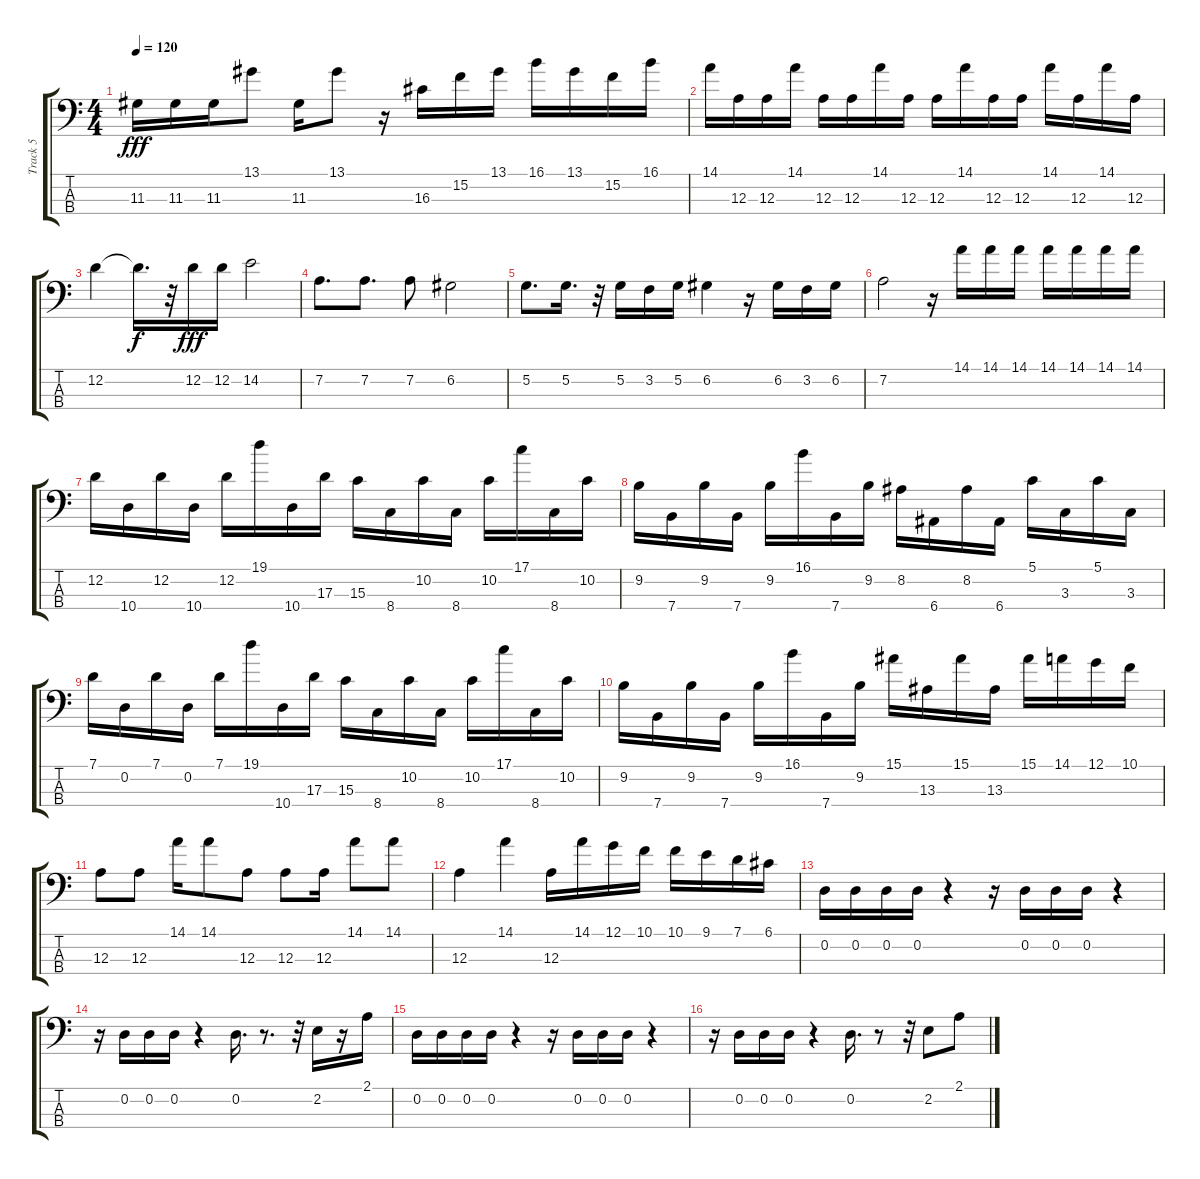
\track ("Track 5" "Track 5") {instrument acousticbass}
\staff {score tabs}
\tuning (G2 D2 A1 E1) {hide}
\ts (4 4)
\tempo 120
\clef f4
\ks c
11.3.16{dy fff} 11.3.16 11.3.16 13.1.8 11.3.16 13.1.8 r.16 16.3.16 15.2.16 13.1.16 16.1.16 13.1.16 15.2.16 16.1.16 |
14.1.16 12.3.16 12.3.16 14.1.16 12.3.16 12.3.16 14.1.16 12.3.16 12.3.16 14.1.16 12.3.16 12.3.16 14.1.16 12.3.16 14.1.16 12.3.16 |
12.2.4 12.2{t}.16{d dy f} r.32 12.2.16{dy fff} 12.2.16 14.2.2 |
7.2.8{d} 7.2.8{d} 7.2.8 6.2.2 |
5.2.8{d} 5.2.16{d} r.32 5.2.16 3.2.16 5.2.16 6.2.4 r.16 6.2.16 3.2.16 6.2.16 |
7.2.2 r.16 14.1.16 14.1.16 14.1.16 14.1.16 14.1.16 14.1.16 14.1.16 |
12.2.16 10.4.16 12.2.16 10.4.16 12.2.16 19.1.16 10.4.16 17.3.16 15.3.16 8.4.16 10.2.16 8.4.16 10.2.16 17.1.16 8.4.16 10.2.16 |
9.2.16 7.4.16 9.2.16 7.4.16 9.2.16 16.1.16 7.4.16 9.2.16 8.2.16 6.4.16 8.2.16 6.4.16 5.1.16 3.3.16 5.1.16 3.3.16 |
7.1.16 0.2.16 7.1.16 0.2.16 7.1.16 19.1.16 10.4.16 17.3.16 15.3.16 8.4.16 10.2.16 8.4.16 10.2.16 17.1.16 8.4.16 10.2.16 |
9.2.16 7.4.16 9.2.16 7.4.16 9.2.16 16.1.16 7.4.16 9.2.16 15.1.16 13.3.16 15.1.16 13.3.16 15.1.16 14.1.16 12.1.16 10.1.16 |
12.3.8 12.3.8 14.1.16 14.1.8 12.3.8 12.3.8 12.3.16 14.1.8 14.1.8 |
12.3.4 14.1.4 12.3.16 14.1.16 12.1.16 10.1.16 10.1.16 9.1.16 7.1.16 6.1.16 |
0.2.16 0.2.16 0.2.16 0.2.16 r.4 r.16 0.2.16 0.2.16 0.2.16 r.4 |
r.16 0.2.16 0.2.16 0.2.16 r.4 0.2.16{d} r.8{d} r.32 2.2.16 r.16 2.1.16 |
0.2.16 0.2.16 0.2.16 0.2.16 r.4 r.16 0.2.16 0.2.16 0.2.16 r.4 |
r.16 0.2.16 0.2.16 0.2.16 r.4 0.2.16{d} r.8 r.32 2.2.8 2.1.8
